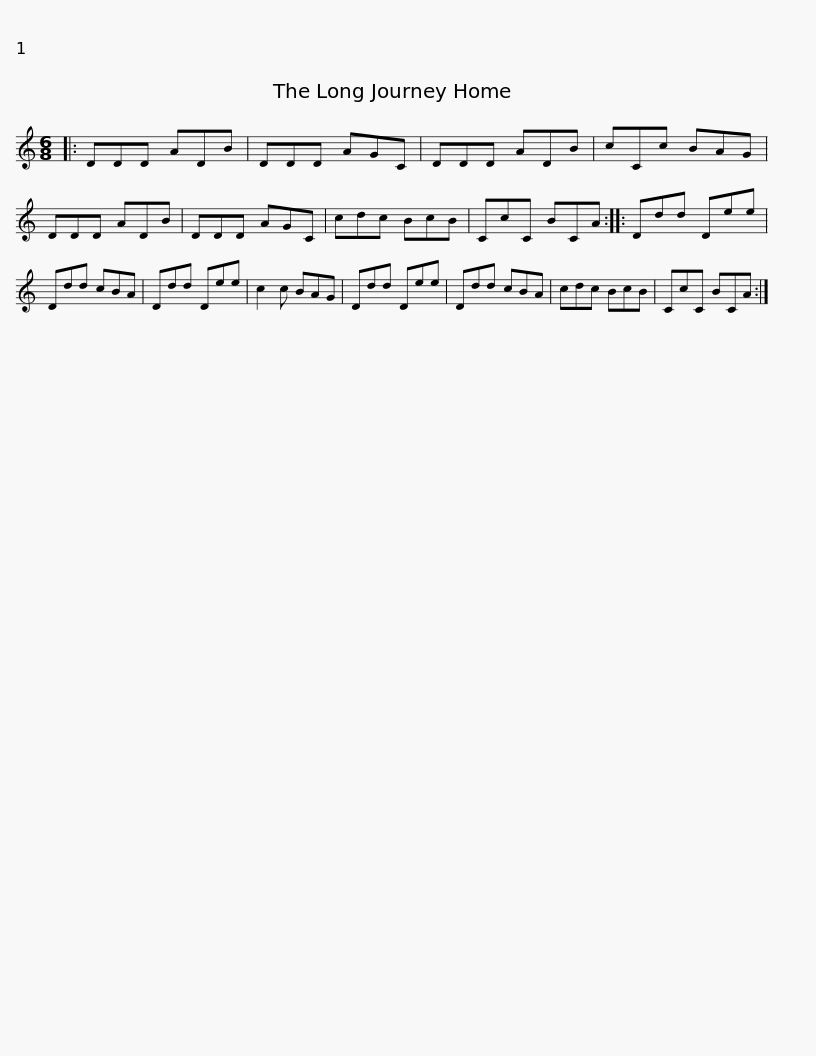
X:1
L:1/8
M:6/8
I:linebreak $
K:C
V:1 treble
V:1
|: DDD ADB | DDD AGC | DDD ADB | cCc BAG | DDD ADB | %5
 DDD AGC | cdc BcB |$ CcC BCA :: Ddd Dee | Ddd cBA | %10
 Ddd Dee | c2 c BAG | Ddd Dee | Ddd cBA |$ cdc BcB | %15
 CcC BCA :| %16
